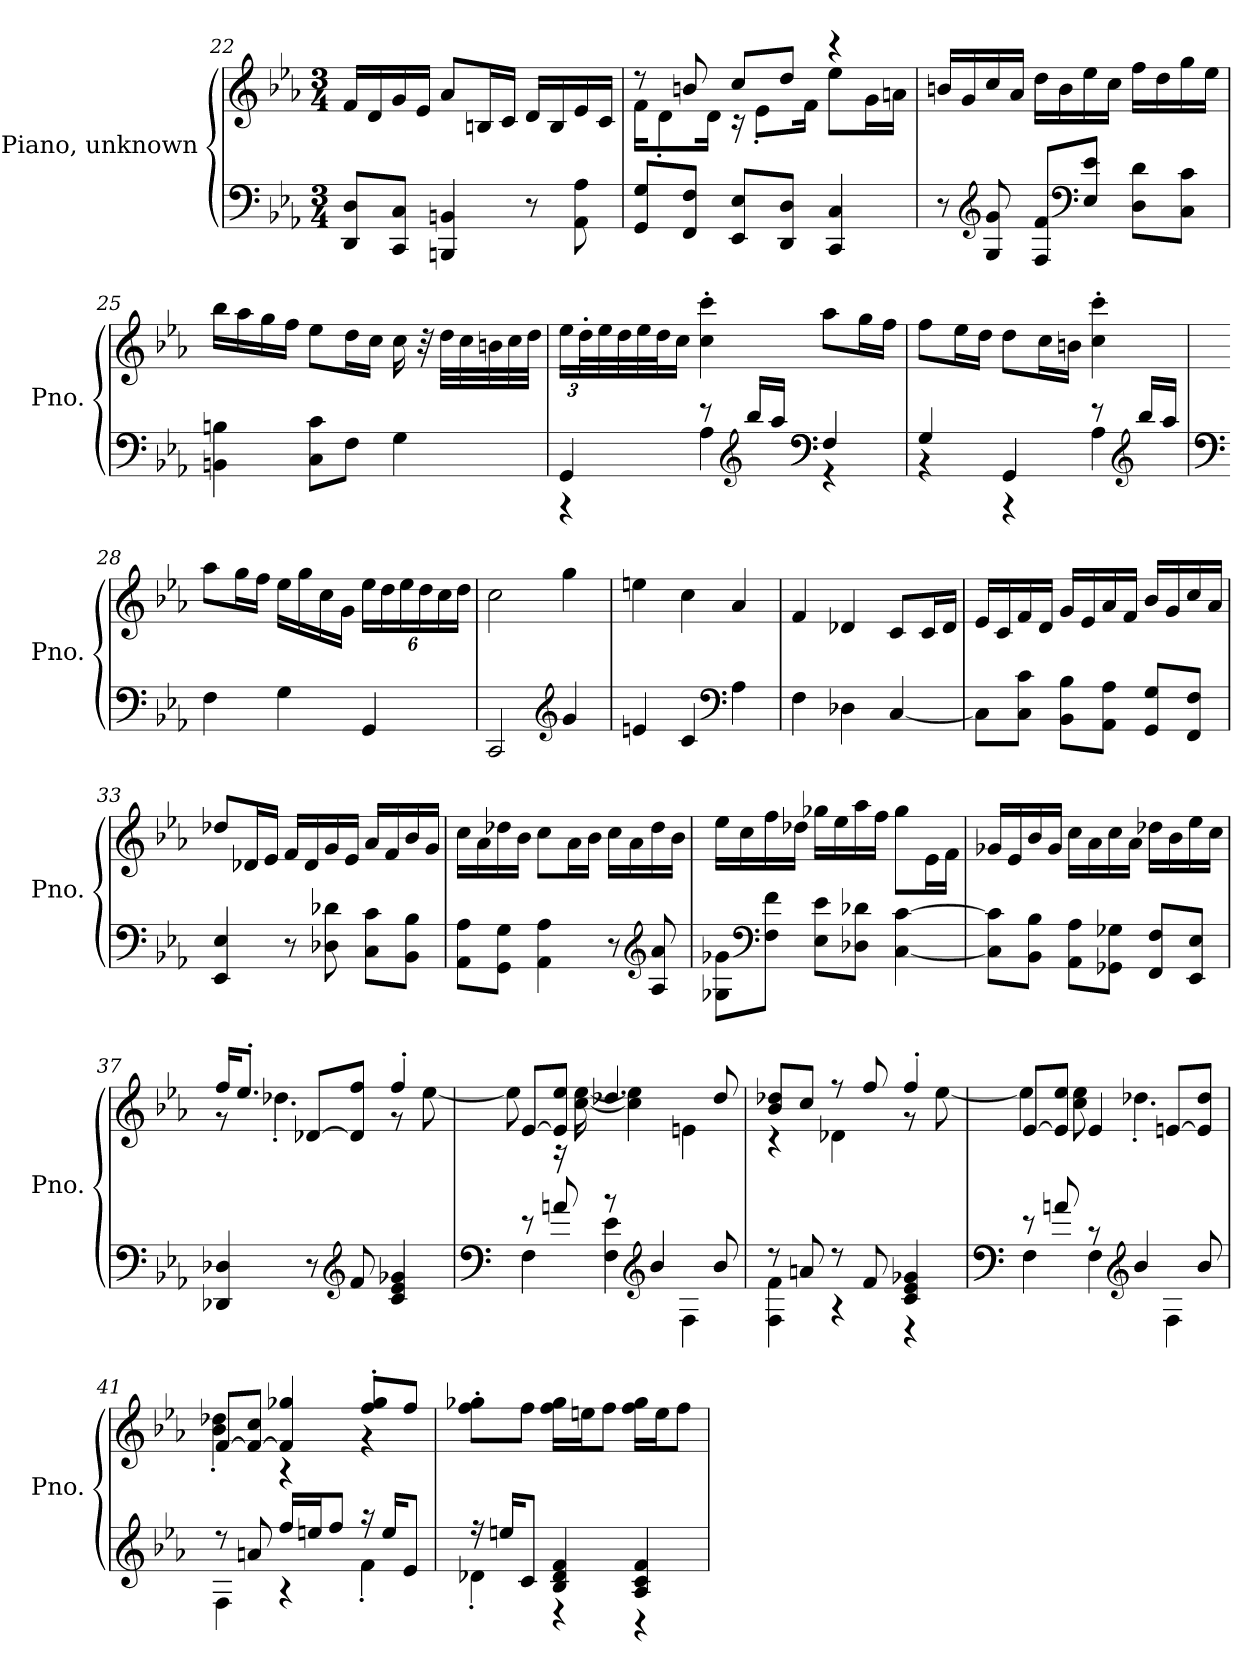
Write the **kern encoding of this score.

**kern	**kern
*part1	*part1
*staff2	*staff1
*I"Piano, unknown	*
*I'Pno.	*
*clefF4	*clefG2
*k[b-e-a-]	*k[b-e-a-]
*M3/4	*M3/4
=22	=22
8DD/ 8D/L	16f/LL
.	16d/
8CC/ 8C/J	16g/
.	16e-/JJ
4BBBn/ 4BBn/	8a-/L
.	16Bn/L
.	16c/JJ
8r	16d/LL
.	16B/
8AA-\ 8A-\	16e-/
.	16c/JJ
=23	=23
*	*^
8GG/ 8G/L	8r	16f\KL
.	.	8d'\
8FF/ 8F/J	8bn/	.
.	.	16d\Jk
8EE-/ 8E-/L	8cc/L	16r
.	.	8e-'\L
8DD/ 8D/J	8dd/J	.
.	.	16f\Jk
4CC/ 4C/	4r	8ee-\L
.	.	16g\L
.	.	16an\JJ
*	*v	*v
!!LO:LB:g=z
=24	=24
8r	16bn/LL
.	16g/
*clefG2	*
8G/ 8g/	16cc/
.	16a-/JJ
8F/ 8f/L	16dd\LL
.	16b\
*clefF4	*
8E-/ 8e-/J	16ee-\
.	16cc\JJ
8D\ 8d\L	16ff\LL
.	16dd\
8C\ 8c\J	16gg\
.	16ee-\JJ
=25	=25
4BBn\ 4Bn\	16bb-\LL
.	16aa-\
.	16gg\
.	16ff\JJ
8C\ 8c\L	8ee-\L
8F\J	16dd\L
.	16cc\JJ
4G\	16cc\
.	32r
.	32dd\LLL
.	32cc\
.	32bn\
.	32cc\
.	32dd\JJJ
!!LO:LB:g=z
=26	=26
*^	*
*	*	*Xbrackettup
4GG/	4r	24ee-\LL
.	.	48dd'\L
.	.	32ee-\
.	.	32dd\
.	.	32ee-\
.	.	32dd\J
.	.	16cc\JJ
8r	4A-\	4cc\' 4ccc\'
*clefG2	*	*
16bb-/LL	.	.
16aa-/JJ	.	.
*clefF4	*	*
4F/	4r	8aa-\L
.	.	16gg\L
.	.	16ff\JJ
=27	=27	=27
4G/	4r	8ff\L
.	.	16ee-\L
.	.	16dd\JJ
4GG/	4r	8dd\L
.	.	16cc\L
.	.	16bn\JJ
8r	4A-\	4cc\' 4ccc\'
*clefG2	*	*
16bb-/LL	.	.
16aa-/JJ	.	.
*v	*v	*
=28	=28
*clefF4	*
4F\	8aa-\L
.	16gg\L
.	16ff\JJ
4G\	16ee-\LL
.	16gg\
.	16cc\
.	16g\JJ
4GG/	24ee-\LL
.	24dd\
.	24ee-\
.	24dd\
.	24cc\
.	24dd\JJ
!!LO:LB:g=z
=29	=29
2CC/	2cc\
*clefG2	*
4g/	4gg\
=30	=30
4en/	4een\
4c/	4cc\
*clefF4	*
4A-\	4a-/
=31	=31
4F\	4f/
4D-X\	4d-X/
[4C/	8c/L
.	16c/L
.	16d-/JJ
=32	=32
8C\L]	16e-/LL
.	16c/
8C\ 8c\J	16f/
.	16d/JJ
8BB-\ 8B-\L	16g/LL
.	16e-/
8AA-\ 8A-\J	16a-/
.	16f/JJ
8GG/ 8G/L	16b-/LL
.	16g/
8FF/ 8F/J	16cc/
.	16a-/JJ
=33	=33
4EE-/ 4E-/	8dd-X/L
.	16d-X/L
.	16e-/JJ
8r	16f/LL
.	16d-/
8D-X\ 8d-X\	16g/
.	16e-/JJ
8C\ 8c\L	16a-/LL
.	16f/
8BB-\ 8B-\J	16b-/
.	16g/JJ
!!LO:LB:g=z
=34	=34
8AA-\ 8A-\L	16cc\LL
.	16a-\
8GG\ 8G\J	16dd-X\
.	16b-\JJ
4AA-\ 4A-\	8cc\L
.	16a-\L
.	16b-\JJ
8r	16cc\LL
.	16a-\
*clefG2	*
8A-/ 8a-/	16dd-\
.	16b-\JJ
=35	=35
8G-X\ 8g-X\L	16ee-\LL
.	16cc\
*clefF4	*
8F\ 8f\J	16ff\
.	16dd-X\JJ
8E-\ 8e-\L	16gg-X\LL
.	16ee-\
8D-X\ 8d-X\J	16aa-\
.	16ff\JJ
[4C\ [4c\	8gg-\L
.	16e-\L
.	16f\JJ
=36	=36
8C\] 8c\]L	16g-X/LL
.	16e-/
8BB-\ 8B-\J	16b-/
.	16g-/JJ
8AA-\ 8A-\L	16cc\LL
.	16a-\
8GG-X\ 8G-X\J	16cc\
.	16a-\JJ
8FF/ 8F/L	16dd-X\LL
.	16b-\
8EE-/ 8E-/J	16ee-\
.	16cc\JJ
!!LO:PB:g=z
=37	=37
*	*^
4DD-X/ 4D-X/	16ff/KL	8r
.	8.ee-'/J	.
.	.	4.dd-X'\
8r	[8d-X/L	.
*clefG2	*	*
8f/	8d-/] 8ff/J	.
4c/ 4e-/ 4g-X/	4ff'/	8r
.	.	[8ee-\
=38	=38	=38
*clefF4	*	*
*^	*	*
8r	4F\	[8e-/L	8ee-\]
8an/	.	8e-/] 8ee-/J	16r
.	.	.	[16cc\ [16ee-\
8r	4F\ 4e-\	4.dd-X/	4cc\] 4ee-\]
*clefG2	*	*	*
4b-/	.	.	.
.	4F\	.	4en\
8b-/	.	8dd-/	.
=39	=39	=39	=39
8r	4F\ 4f\	8b-/ 8dd-X/L	4r
8an/	.	8cc/J	.
8r	4r	8r	4d-X\
8f/	.	8ff/	.
4c/ 4e-/ 4g-X/	4r	4ff'/	8r
.	.	.	[8ee-\
!!LO:LB:g=z	!!
=40	=40	=40	=40
*clefF4	*	*	*
8r	4F\	[8e-/L	4ee-\]
8an/	.	8e-/] 8ee-/J	.
8r	4F\	4e-/	8cc\ 8ee-\
*clefG2	*	*	*
4b-/	.	.	4.dd-X'\
.	4F\	[8en/L	.
8b-/	.	8e/] 8dd-/J	.
=41	=41	=41	=41
8r	4F\	[8f/L	4b-\' 4dd-X\'
8an/	.	8f/_ 8cc/J	.
16ff/LL	4r	4f/] 4gg-X/	4r
16een/J	.	.	.
8ff/J	.	.	.
16r	4f'\	8ff/' 8gg-/'L	4r
16ee/KL	.	.	.
8e-/J	.	8ff/J	.
*	*	*v	*v
=42	=42	=42
16r	4d-X'\	8ff\' 8gg-X\'L
16een/KL	.	.
8c/J	.	8ff\J
4B-/ 4d-/ 4f/	4r	16ff\ 16gg-\LL
.	.	16een\J
.	.	8ff\J
4A-/ 4c/ 4f/	4r	16ff\ 16gg-\LL
.	.	16ee\J
.	.	8ff\J
*v	*v	*
=	=
*-	*-
